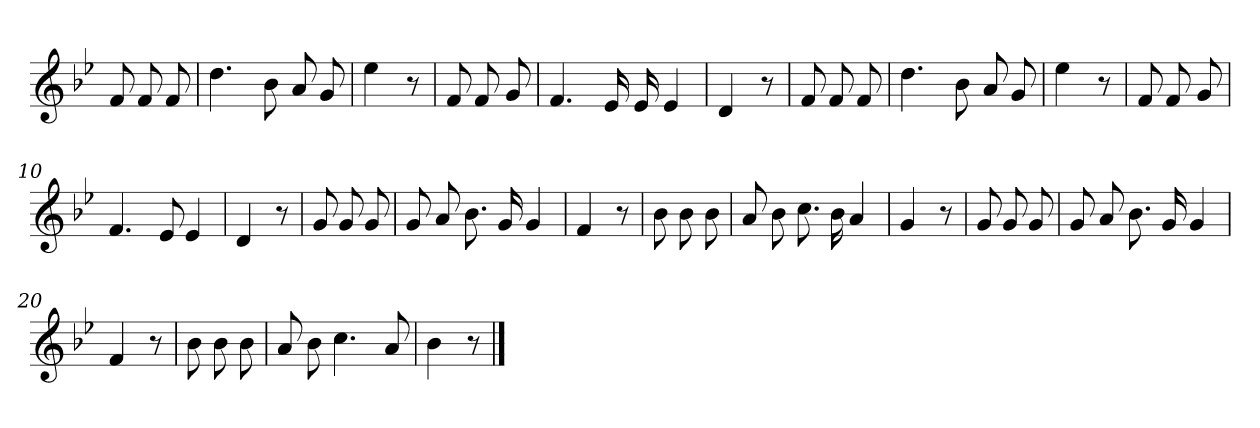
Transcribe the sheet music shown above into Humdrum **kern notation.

**kern
*part1
*staff1
*clefG2
*k[b-e-]
*B-:
=
8f
8f
8f
=1
4.dd
8b-
8a
8g
=2
4ee-
8r
=3
8f
8f
8g
=4
4.f
16e-
16e-
4e-
=5
4d
8r
=6
8f
8f
8f
=7
4.dd
8b-
8a
8g
=8
4ee-
8r
=9
8f
8f
8g
=10
4.f
8e-
4e-
=11
4d
8r
=12
8g
8g
8g
=13
8g
8a
8.b-
16g
4g
=14
4f
8r
=15
8b-
8b-
8b-
=16
8a
8b-
8.cc
16b-
4a
=17
4g
8r
=18
8g
8g
8g
=19
8g
8a
8.b-
16g
4g
=20
4f
8r
=21
8b-
8b-
8b-
=22
8a
8b-
4.cc
8a
=23
4b-
8r
==
*-
